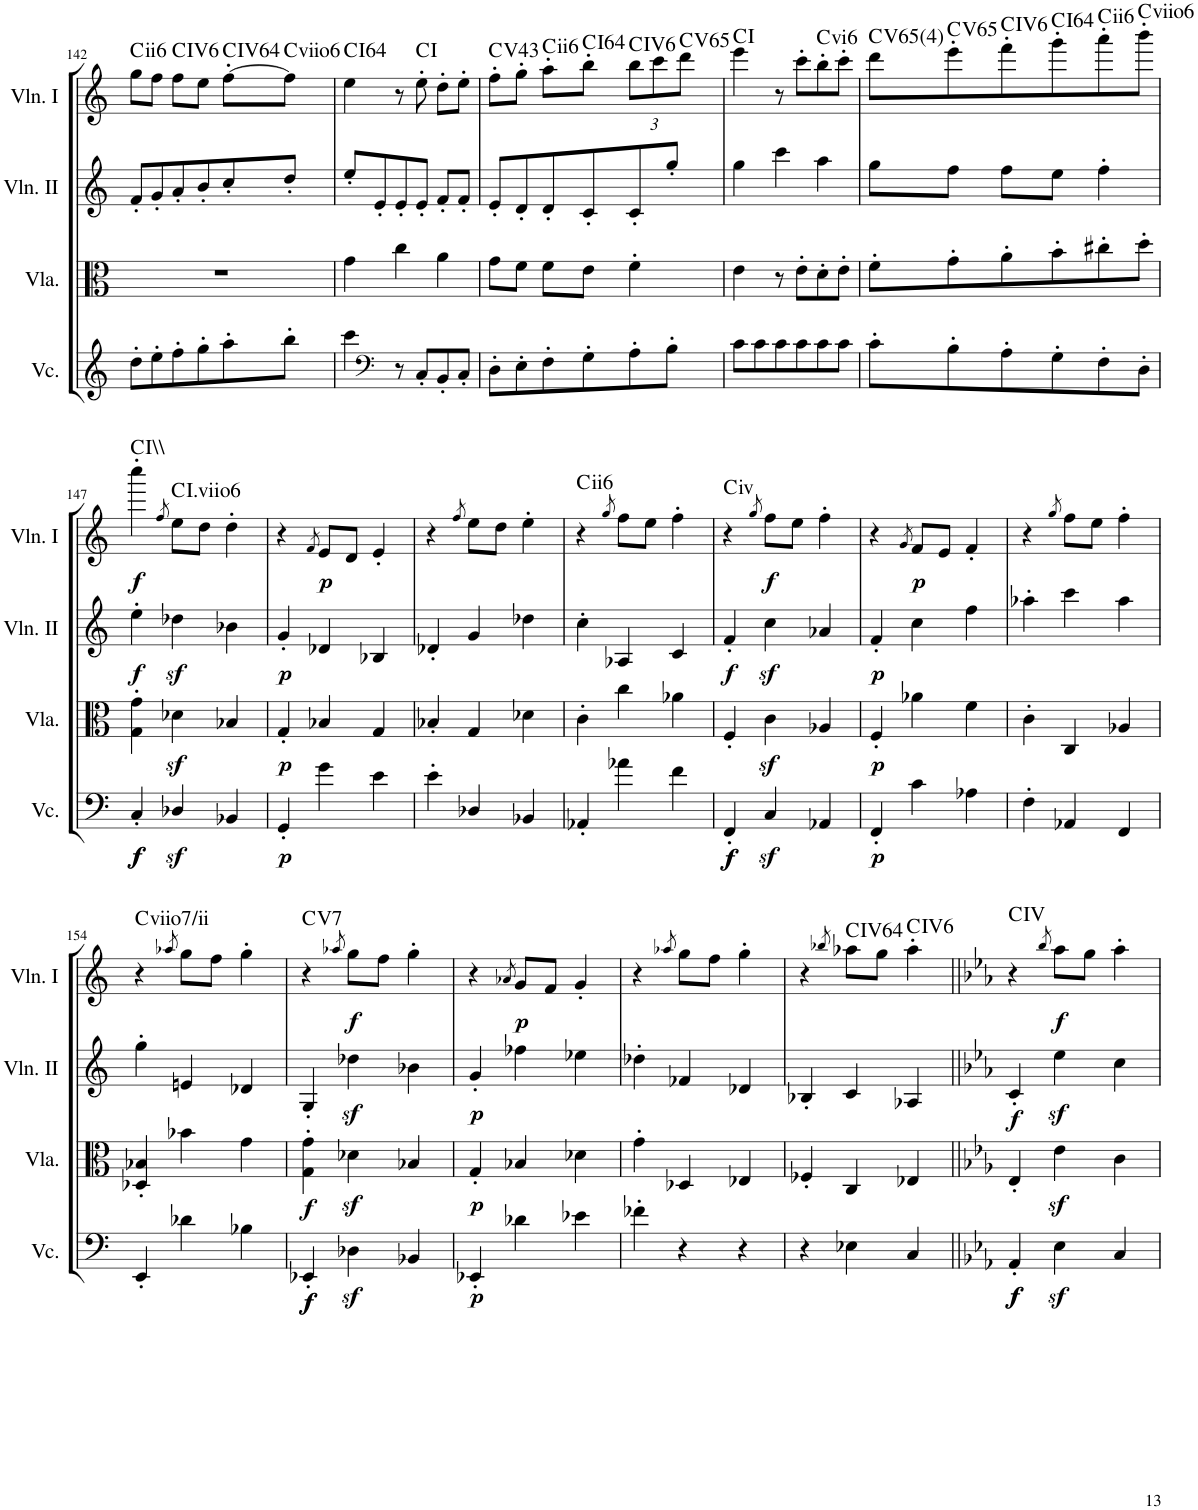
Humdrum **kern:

**kern	**dynam	**kern	**dynam	**kern	**dynam	**kern	**dynam	**harte
*part4	*part4	*part3	*part3	*part2	*part2	*part1	*part1	*part1
*staff4	*staff4	*staff3	*staff3	*staff2	*staff2	*staff1	*staff1	*
*I"Violoncello	*	*I"Viola	*	*I"Violin II	*	*I"Violin I	*	*
*I'Vc.	*	*I'Vla.	*	*I'Vln. II	*	*I'Vln. I	*	*
!!LO:PB:g=z
*clefF4	*	*clefC3	*	*clefG2	*	*clefG2	*	*
*k[]	*	*k[]	*	*k[]	*	*k[]	*	*
*C:	*	*C:	*	*C:	*	*C:	*	*
*M3/4	*	*M3/4	*	*M3/4	*	*M3/4	*	*
=142	=142	=142	=142	=142	=142	=142	=142	=142
!	!	!	!	!	!	!	!	!LO:H:kt=ii
8dd'\L	.	2.r	.	8f'/L	.	8gg\L	.	.
8ee'\	.	.	.	8g'/	.	8ff\J	.	.
!	!	!	!	!	!	!	!	!LO:H:kt=6
8ff'\	.	.	.	8a'/	.	8ff\L	.	C:maj6
8gg'\	.	.	.	8b'/	.	8ee\J	.	.
!	!	!	!	!	!	!	!	!LO:H:kt=64
8aa'\	.	.	.	8cc'/	.	[8ff'\L	.	C:maj
!	!	!	!	!	!	!	!	!LO:H:kt=viio
8bb'\J	.	.	.	8dd'/J	.	8ff\J]	.	.
=143	=143	=143	=143	=143	=143	=143	=143	=143
!	!	!	!	!	!	!	!	!LO:H:kt=64
4ccc\	.	4g\	.	8ee'/L	.	4ee\	.	C:maj
*clefF4	*	*	*	*	*	*	*	*
.	.	.	.	8e'/	.	.	.	.
8r	.	4cc\	.	8e'/	.	8r	.	.
8C'/L	.	.	.	8e'/J	.	8ee'\	.	C:maj
8BB'/	.	4a\	.	8f'/L	.	8dd'\L	.	.
8C'/J	.	.	.	8f'/J	.	8ee'\J	.	.
=144	=144	=144	=144	=144	=144	=144	=144	=144
!	!	!	!	!	!	!	!	!LO:H:kt=43
8D'\L	.	8g\L	.	8e'/L	.	8ff'\L	.	C:maj
8E'\	.	8f\J	.	8d'/	.	8gg'\J	.	.
!	!	!	!	!	!	!	!	!LO:H:kt=ii
8F'\	.	8f\L	.	8d'/	.	8aa'\L	.	.
!	!	!	!	!	!	!	!	!LO:H:kt=64
8G'\	.	8e\J	.	8c'/	.	8bb'\J	.	C:maj
*	*	*	*	*	*	*Xbrackettup	*	*
!	!	!	!	!	!	!	!	!LO:H:kt=6
8A'\	.	4f'\	.	8c'/	.	12bb\L	.	C:maj6
.	.	.	.	.	.	12ccc\	.	.
8B'\J	.	.	.	8gg'/J	.	.	.	.
!	!	!	!	!	!	!	!	!LO:H:kt=65
.	.	.	.	.	.	12ddd\J	.	C:maj
=145	=145	=145	=145	=145	=145	=145	=145	=145
8c\L	.	4e\	.	4gg\	.	4eee\	.	C:maj
8c\	.	.	.	.	.	.	.	.
8c\	.	8r	.	4ccc\	.	8r	.	.
8c\	.	8e'\L	.	.	.	8ccc'\L	.	.
!	!	!	!	!	!	!	!	!LO:H:kt=vi
8c\	.	8d'\	.	4aa\	.	8bb'\	.	.
8c\J	.	8e'\J	.	.	.	8ccc'\J	.	.
=146	=146	=146	=146	=146	=146	=146	=146	=146
!	!	!	!	!	!	!	!	!LO:H:kt=65
8c'\L	.	8f'\L	.	8gg\L	.	8ddd\L	.	C:maj(4)
!	!	!	!	!	!	!	!	!LO:H:kt=65
8B'\	.	8g'\	.	8ff\J	.	8eee'\	.	C:maj
!	!	!	!	!	!	!	!	!LO:H:kt=6
8A'\	.	8a'\	.	8ff\L	.	8fff'\	.	C:maj6
!	!	!	!	!	!	!	!	!LO:H:kt=64
8G'\	.	8b'\	.	8ee\J	.	8ggg'\	.	C:maj
!	!	!	!	!	!	!	!	!LO:H:kt=ii
8F'\	.	8cc#X'\	.	4ff'\	.	8aaa'\	.	.
!	!	!	!	!	!	!	!	!LO:H:kt=viio
8D'\J	.	8dd'\J	.	.	.	8bbb'\J	.	.
!!LO:LB:g=z
=147	=147	=147	=147	=147	=147	=147	=147	=147
!	!LO:DY:b	!	!	!	!	!	!	!
!	!LO:DY:n=1:b	!	!	!	!LO:DY:b	!	!LO:DY:b	!
4C'/	f f	4G\' 4g\'	.	4ee'\	f	4cccc'\	f	C:maj
.	.	.	.	.	.	8qff/	.	.
!	!	!	!	!	!	!	!	!LO:H:kt=6
4D-Xz</	.	4d-Xz<\	.	4dd-Xz<\	.	8ee\L	.	C:maj6
.	.	.	.	.	.	8dd\J	.	.
4BB-X/	.	4B-X/	.	4b-X\	.	4dd'\	.	.
=148	=148	=148	=148	=148	=148	=148	=148	=148
!	!LO:DY:b	!	!LO:DY:b	!	!LO:DY:b	!	!	!
4GG'/	p	4G'/	p	4g'/	p	4r	.	.
.	.	.	.	.	.	8qf/	.	.
!	!	!	!	!	!	!	!LO:DY:b	!
4g\	.	4B-X/	.	4d-X/	.	8e/L	p	.
.	.	.	.	.	.	8d/J	.	.
4e\	.	4G/	.	4B-X/	.	4e'/	.	.
=149	=149	=149	=149	=149	=149	=149	=149	=149
4e'\	.	4B-X'/	.	4d-X'/	.	4r	.	.
.	.	.	.	.	.	8qff/	.	.
4D-X/	.	4G/	.	4g/	.	8ee\L	.	.
.	.	.	.	.	.	8dd\J	.	.
4BB-X/	.	4d-X\	.	4dd-X\	.	4ee'\	.	.
=150	=150	=150	=150	=150	=150	=150	=150	=150
!	!	!	!	!	!	!	!	!LO:H:kt=ii
4AA-X'/	.	4c'\	.	4cc'\	.	4r	.	.
.	.	.	.	.	.	8qgg/	.	.
4a-X\	.	4cc\	.	4A-X/	.	8ff\L	.	.
.	.	.	.	.	.	8ee\J	.	.
4f\	.	4a-X\	.	4c/	.	4ff'\	.	.
=151	=151	=151	=151	=151	=151	=151	=151	=151
!	!LO:DY:b	!	!	!	!	!	!	!
!	!LO:DY:n=1:b	!	!	!	!LO:DY:b	!	!	!LO:H:kt=iv
4FF'/	f f	4F'/	.	4f'/	f	4r	.	.
.	.	.	.	.	.	8qgg/	.	.
!	!	!	!	!	!	!	!LO:DY:b	!
4Cz</	.	4cz<\	.	4ccz<\	.	8ff\L	f	.
.	.	.	.	.	.	8ee\J	.	.
4AA-X/	.	4A-X/	.	4a-X/	.	4ff'\	.	.
=152	=152	=152	=152	=152	=152	=152	=152	=152
!	!LO:DY:b	!	!LO:DY:b	!	!LO:DY:b	!	!	!
4FF'/	p	4F'/	p	4f'/	p	4r	.	.
.	.	.	.	.	.	8qg/	.	.
!	!	!	!	!	!	!	!LO:DY:b	!
4c\	.	4a-X\	.	4cc\	.	8f/L	p	.
.	.	.	.	.	.	8e/J	.	.
4A-X\	.	4f\	.	4ff\	.	4f'/	.	.
=153	=153	=153	=153	=153	=153	=153	=153	=153
4F'\	.	4c'\	.	4aa-X'\	.	4r	.	.
.	.	.	.	.	.	8qgg/	.	.
4AA-X/	.	4C/	.	4ccc\	.	8ff\L	.	.
.	.	.	.	.	.	8ee\J	.	.
4FF/	.	4A-X/	.	4aa-\	.	4ff'\	.	.
!!LO:LB:g=z
=154	=154	=154	=154	=154	=154	=154	=154	=154
!	!	!	!	!	!	!	!	!LO:H:kt=viio
4EE'/	.	4D-X/' 4B-X/'	.	4gg'\	.	4r	.	.
.	.	.	.	.	.	8qaa-X/	.	.
4d-X\	.	4b-X\	.	4en/	.	8gg\L	.	.
.	.	.	.	.	.	8ff\J	.	.
4B-X\	.	4g\	.	4d-X/	.	4gg'\	.	.
=155	=155	=155	=155	=155	=155	=155	=155	=155
!	!LO:DY:b	!	!	!	!	!	!	!
!	!LO:DY:n=1:b	!	!LO:DY:b	!	!	!	!	!LO:H:kt=7
4EE-X'/	f f	4G\' 4g\'	f	4G'/	.	4r	.	C:7
.	.	.	.	.	.	8qaa-X/	.	.
!	!	!	!	!	!	!	!LO:DY:b	!
4D-Xz<\	.	4d-Xz<\	.	4dd-Xz<\	.	8gg\L	f	.
.	.	.	.	.	.	8ff\J	.	.
4BB-X/	.	4B-X/	.	4b-X\	.	4gg'\	.	.
=156	=156	=156	=156	=156	=156	=156	=156	=156
!	!LO:DY:b	!	!LO:DY:b	!	!LO:DY:b	!	!	!
4EE-X'/	p	4G'/	p	4g'/	p	4r	.	.
.	.	.	.	.	.	8qa-X/	.	.
!	!	!	!	!	!	!	!LO:DY:b	!
4d-X\	.	4B-X/	.	4ff-X\	.	8g/L	p	.
.	.	.	.	.	.	8f/J	.	.
4e-X\	.	4d-X\	.	4ee-X\	.	4g'/	.	.
=157	=157	=157	=157	=157	=157	=157	=157	=157
4f-X'\	.	4g'\	.	4dd-X'\	.	4r	.	.
.	.	.	.	.	.	8qaa-X/	.	.
4r	.	4D-X/	.	4f-X/	.	8gg\L	.	.
.	.	.	.	.	.	8ff\J	.	.
4r	.	4E-X/	.	4d-X/	.	4gg'\	.	.
=158	=158	=158	=158	=158	=158	=158	=158	=158
4r	.	4F-X'/	.	4B-X'/	.	4r	.	.
.	.	.	.	.	.	8qbb-X/	.	.
!	!	!	!	!	!	!	!	!LO:H:kt=64
4E-X\	.	4C/	.	4c/	.	8aa-X\L	.	C:maj
.	.	.	.	.	.	8gg\J	.	.
!	!	!	!	!	!	!	!	!LO:H:kt=6
4C/	.	4E-X/	.	4A-X/	.	4aa-'\	.	C:maj6
=159||	=159||	=159||	=159||	=159||	=159||	=159||	=159||	=159||
*k[b-e-a-]	*	*k[b-e-a-]	*	*k[b-e-a-]	*	*k[b-e-a-]	*	*
*E-:	*	*E-:	*	*E-:	*	*E-:	*	*
!	!LO:DY:b	!	!	!	!	!	!	!
!	!LO:DY:n=1:b	!	!	!	!LO:DY:b	!	!	!
4AA-'/	f f	4E-'/	.	4c'/	f	4r	.	C:maj
.	.	.	.	.	.	8qbb-/	.	.
!	!	!	!	!	!	!	!LO:DY:b	!
4E-z<\	.	4e-z<\	.	4ee-z<\	.	8aa-\L	f	.
.	.	.	.	.	.	8gg\J	.	.
4C/	.	4c\	.	4cc\	.	4aa-'\	.	.
=	=	=	=	=	=	=	=	=
*-	*-	*-	*-	*-	*-	*-	*-	*-
